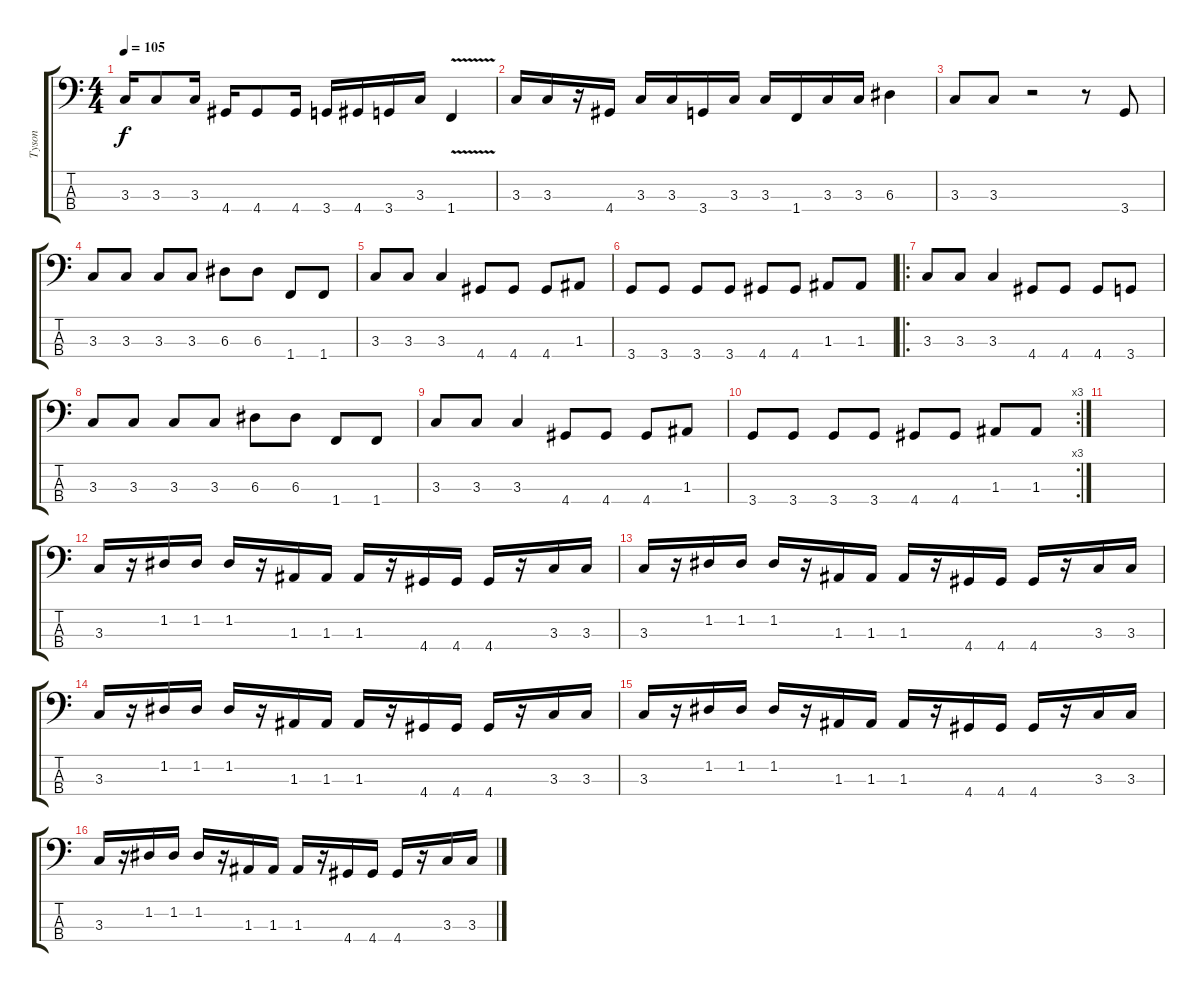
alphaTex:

\track ("Tyson" "Tyson") {instrument electricbasspick}
\staff {score tabs}
\tuning (G2 D2 A1 E1) {hide}
\ts (4 4)
\tempo 105
\clef f4
\ks c
3.3.16{dy f} 3.3.8 3.3.16 4.4.16 4.4.8 4.4.16 3.4.16 4.4.16 3.4.16 3.3.16 1.4{v}.4 |
3.3.16 3.3.16 r.16 4.4.16 3.3.16 3.3.16 3.4.16 3.3.16 3.3.16 1.4.16 3.3.16 3.3.16 6.3.4 |
3.3.8 3.3.8 r.2 r.8 3.4.8 |
3.3.8 3.3.8 3.3.8 3.3.8 6.3.8 6.3.8 1.4.8 1.4.8 |
3.3.8 3.3.8 3.3.4 4.4.8 4.4.8 4.4.8 1.3.8 |
3.4.8 3.4.8 3.4.8 3.4.8 4.4.8 4.4.8 1.3.8 1.3.8 |
\ro
3.3.8 3.3.8 3.3.4 4.4.8 4.4.8 4.4.8 3.4.8 |
3.3.8 3.3.8 3.3.8 3.3.8 6.3.8 6.3.8 1.4.8 1.4.8 |
3.3.8 3.3.8 3.3.4 4.4.8 4.4.8 4.4.8 1.3.8 |
\rc 3
3.4.8 3.4.8 3.4.8 3.4.8 4.4.8 4.4.8 1.3.8 1.3.8 |
|
3.3.16 r.16 1.2.16 1.2.16 1.2.16 r.16 1.3.16 1.3.16 1.3.16 r.16 4.4.16 4.4.16 4.4.16 r.16 3.3.16 3.3.16 |
3.3.16 r.16 1.2.16 1.2.16 1.2.16 r.16 1.3.16 1.3.16 1.3.16 r.16 4.4.16 4.4.16 4.4.16 r.16 3.3.16 3.3.16 |
3.3.16 r.16 1.2.16 1.2.16 1.2.16 r.16 1.3.16 1.3.16 1.3.16 r.16 4.4.16 4.4.16 4.4.16 r.16 3.3.16 3.3.16 |
3.3.16 r.16 1.2.16 1.2.16 1.2.16 r.16 1.3.16 1.3.16 1.3.16 r.16 4.4.16 4.4.16 4.4.16 r.16 3.3.16 3.3.16 |
3.3.16 r.16 1.2.16 1.2.16 1.2.16 r.16 1.3.16 1.3.16 1.3.16 r.16 4.4.16 4.4.16 4.4.16 r.16 3.3.16 3.3.16
